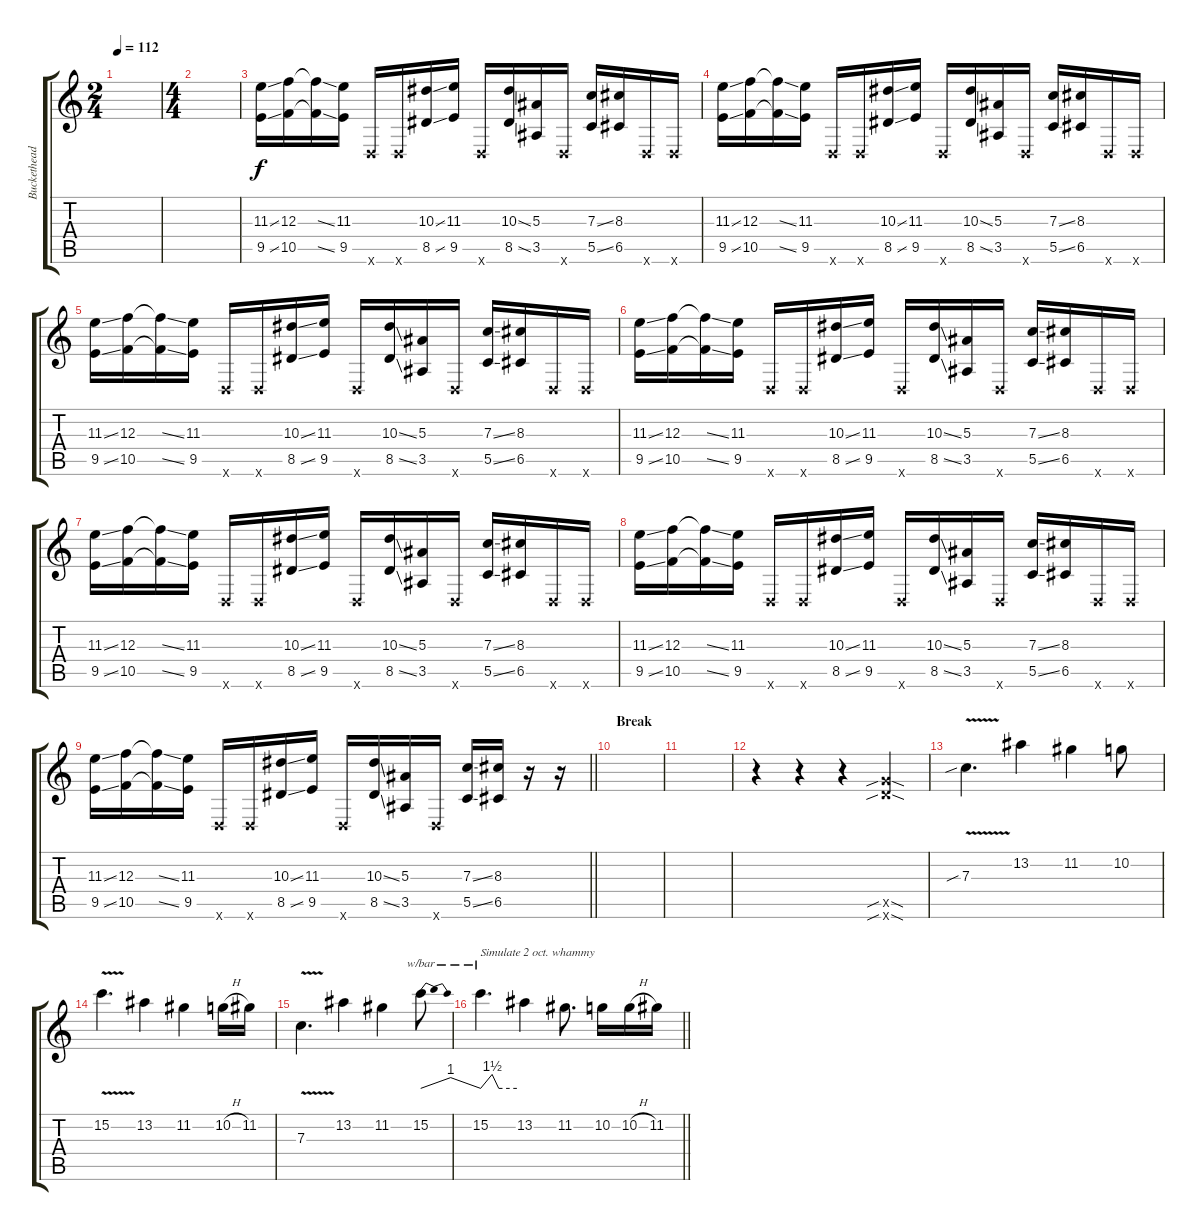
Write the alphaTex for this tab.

\track ("Buckethead" "Buckethead") {instrument distortionguitar}
\staff {score tabs}
\tuning (D4 A3 F3 C3 G2 D2) {hide}
\ts (2 4)
\tempo 112
\clef g2
\ks c
|
\ts (4 4)
|
(11.3{ss} 9.5{ss}).16 (12.3 10.5).16 (12.3{ss t} 10.5{ss t}).16 (11.3 9.5).16 0.6{x}.16 0.6{x}.16 (10.3{ss} 8.5{ss}).16 (11.3 9.5).16 0.6{x}.16 (10.3{ss} 8.5{ss}).16 (5.3 3.5).16 0.6{x}.16 (7.3{ss} 5.5{ss}).16 (8.3 6.5).16 0.6{x}.16 0.6{x}.16 |
(11.3{ss} 9.5{ss}).16 (12.3 10.5).16 (12.3{ss t} 10.5{ss t}).16 (11.3 9.5).16 0.6{x}.16 0.6{x}.16 (10.3{ss} 8.5{ss}).16 (11.3 9.5).16 0.6{x}.16 (10.3{ss} 8.5{ss}).16 (5.3 3.5).16 0.6{x}.16 (7.3{ss} 5.5{ss}).16 (8.3 6.5).16 0.6{x}.16 0.6{x}.16 |
(11.3{ss} 9.5{ss}).16 (12.3 10.5).16 (12.3{ss t} 10.5{ss t}).16 (11.3 9.5).16 0.6{x}.16 0.6{x}.16 (10.3{ss} 8.5{ss}).16 (11.3 9.5).16 0.6{x}.16 (10.3{ss} 8.5{ss}).16 (5.3 3.5).16 0.6{x}.16 (7.3{ss} 5.5{ss}).16 (8.3 6.5).16 0.6{x}.16 0.6{x}.16 |
(11.3{ss} 9.5{ss}).16 (12.3 10.5).16 (12.3{ss t} 10.5{ss t}).16 (11.3 9.5).16 0.6{x}.16 0.6{x}.16 (10.3{ss} 8.5{ss}).16 (11.3 9.5).16 0.6{x}.16 (10.3{ss} 8.5{ss}).16 (5.3 3.5).16 0.6{x}.16 (7.3{ss} 5.5{ss}).16 (8.3 6.5).16 0.6{x}.16 0.6{x}.16 |
(11.3{ss} 9.5{ss}).16 (12.3 10.5).16 (12.3{ss t} 10.5{ss t}).16 (11.3 9.5).16 0.6{x}.16 0.6{x}.16 (10.3{ss} 8.5{ss}).16 (11.3 9.5).16 0.6{x}.16 (10.3{ss} 8.5{ss}).16 (5.3 3.5).16 0.6{x}.16 (7.3{ss} 5.5{ss}).16 (8.3 6.5).16 0.6{x}.16 0.6{x}.16 |
(11.3{ss} 9.5{ss}).16 (12.3 10.5).16 (12.3{ss t} 10.5{ss t}).16 (11.3 9.5).16 0.6{x}.16 0.6{x}.16 (10.3{ss} 8.5{ss}).16 (11.3 9.5).16 0.6{x}.16 (10.3{ss} 8.5{ss}).16 (5.3 3.5).16 0.6{x}.16 (7.3{ss} 5.5{ss}).16 (8.3 6.5).16 0.6{x}.16 0.6{x}.16 |
\barLineRight lightlight
(11.3{ss} 9.5{ss}).16 (12.3 10.5).16 (12.3{ss t} 10.5{ss t}).16 (11.3 9.5).16 0.6{x}.16 0.6{x}.16 (10.3{ss} 8.5{ss}).16 (11.3 9.5).16 0.6{x}.16 (10.3{ss} 8.5{ss}).16 (5.3 3.5).16 0.6{x}.16 (7.3{ss} 5.5{ss}).16 (8.3 6.5).16 r.16 r.16 |
\section ("" "Break")
|
|
r.4 r.4 r.4 (12.5{sib sod x} 12.6{sib sod x}).4 |
7.3{v sib}.4{d} 13.2.4 11.2.4 10.2.8 |
15.2{v}.4{d} 13.2.4 11.2.4 10.2{h}.16 11.2.16 |
7.3{v}.4{d} 13.2.4 11.2.4 15.2.8{tbe (dip default 0 0 13 4 60 0)} |
\barLineRight lightlight
15.2.4{d tbe (custom default 0 0 19 6 30 0 60 0) txt "Simulate 2 oct. whammy"} 13.2.4 11.2.8{d} 10.2.16 10.2{h}.16 11.2.16
